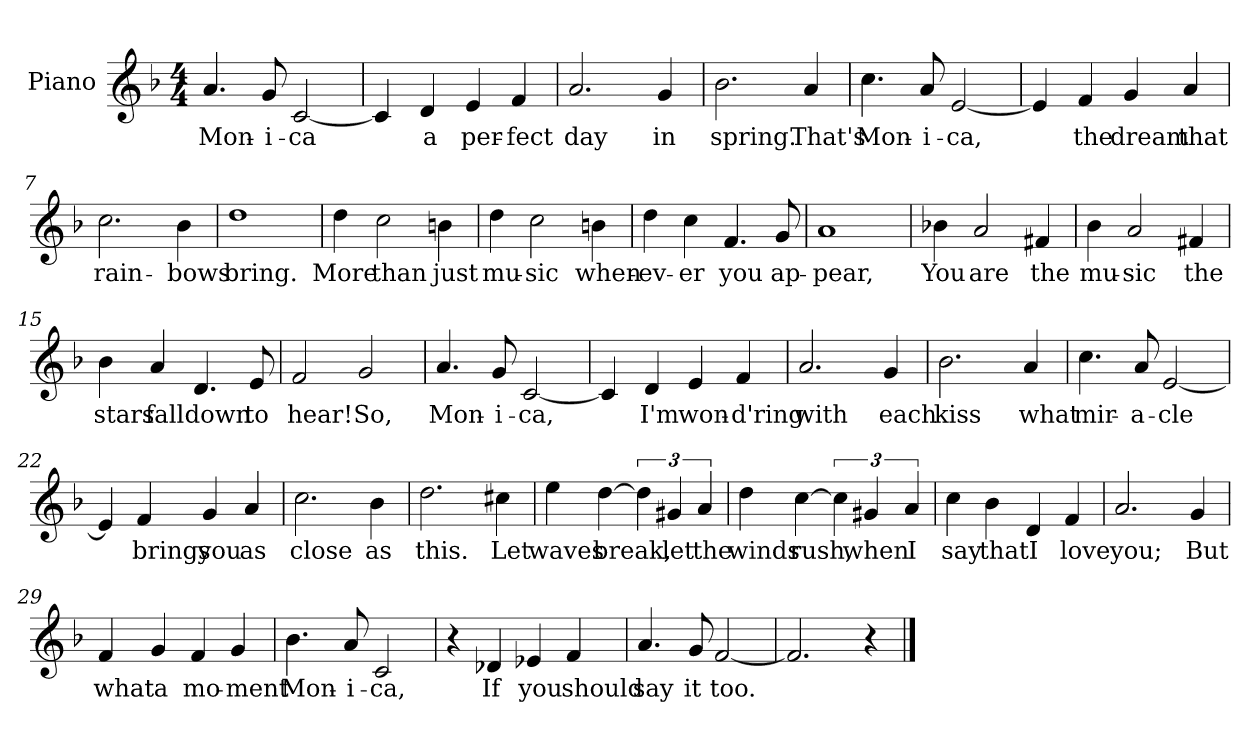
**kern	**text
*part1	*part1
*staff1	*staff1
*I"Piano	*
*I'Pno.	*
*clefG2	*
*k[b-]	*
*F:	*
*M4/4	*
=1	=1
4.a/	Mon-
8g/	-i-
[2c/	-ca
=2	=2
4c/]	.
4d/	a
4e/	per-
4f/	-fect
=3	=3
2.a/	day
4g/	in
=4	=4
2.b-\	spring.
4a/	That's
=5	=5
4.cc\	Mon-
8a/	-i-
[2e/	-ca,
!!LO:LB:g=z
=6	=6
4e/]	.
4f/	the
4g/	dream
4a/	that
=7	=7
2.cc\	rain-
4b-\	-bows
=8	=8
1dd	bring.
=9	=9
4dd\	More
2cc\	than
4bn\	just
=10	=10
4dd\	mu-
2cc\	-sic
4bn\	when-
!!LO:LB:g=z
=11	=11
4dd\	-ev-
4cc\	-er
4.f/	you
8g/	ap-
=12	=12
1a	-pear,
=13	=13
4b-X\	You
2a/	are
4f#X/	the
=14	=14
4b-\	mu-
2a/	-sic
4f#X/	the
=15	=15
4b-\	stars
4a/	fall
4.d/	down
8e/	to
!!LO:LB:g=z
=16	=16
2f/	hear!
2g/	So,
=17	=17
4.a/	Mon-
8g/	-i-
[2c/	-ca,
=18	=18
4c/]	.
4d/	I'm
4e/	won-
4f/	-d'ring
=19	=19
2.a/	with
4g/	each
=20	=20
2.b-\	kiss
4a/	what
!!LO:LB:g=z
=21	=21
4.cc\	mir-
8a/	-a-
[2e/	-cle
=22	=22
4e/]	.
4f/	brings
4g/	you
4a/	as
=23	=23
2.cc\	close
4b-\	as
=24	=24
2.dd\	this.
4cc#X\	Let
=25	=25
4ee\	waves
[4dd\	break,
6dd\]	.
6g#X/	let
6a/	the
!!LO:LB:g=z
=26	=26
4dd\	winds
[4cc\	rush,
6cc\]	.
6g#X/	when
6a/	I
=27	=27
4cc\	say
4b-\	that
4d/	I
4f/	love
=28	=28
2.a/	you;
4g/	But
=29	=29
4f/	what
4g/	a
4f/	mo-
4g/	-ment
!!LO:LB:g=z
=30	=30
4.b-\	Mon-
8a/	-i-
2c/	-ca,
=31	=31
4r	.
4d-X/	If
4e-X/	you
4f/	should
=32	=32
4.a/	say
8g/	it
[2f/	too.
=33	=33
2.f/]	.
4r	.
==	==
*-	*-
